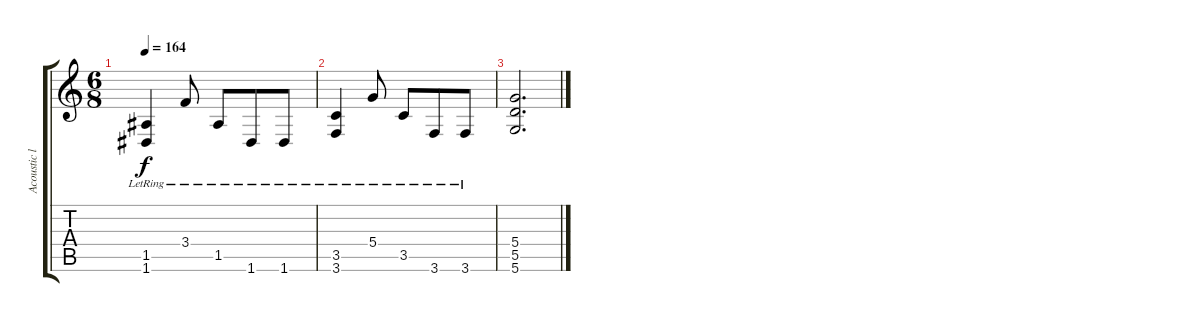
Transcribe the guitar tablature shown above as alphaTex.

\track ("Acoustic lll" "Acoustic l") {instrument acousticguitarsteel}
\staff {score tabs}
\tuning (E4 B3 G3 D3 A2 D2) {hide}
\ts (6 8)
\tempo 164
\clef g2
\ks c
(1.5{lr} 1.6{lr}).4{dy f} 3.4{lr}.8 1.5{lr}.8 1.6{lr}.8 1.6{lr}.8 |
(3.5{lr} 3.6{lr}).4 5.4{lr}.8 3.5{lr}.8 3.6{lr}.8 3.6{lr}.8 |
(5.4 5.5 5.6).2{d}
